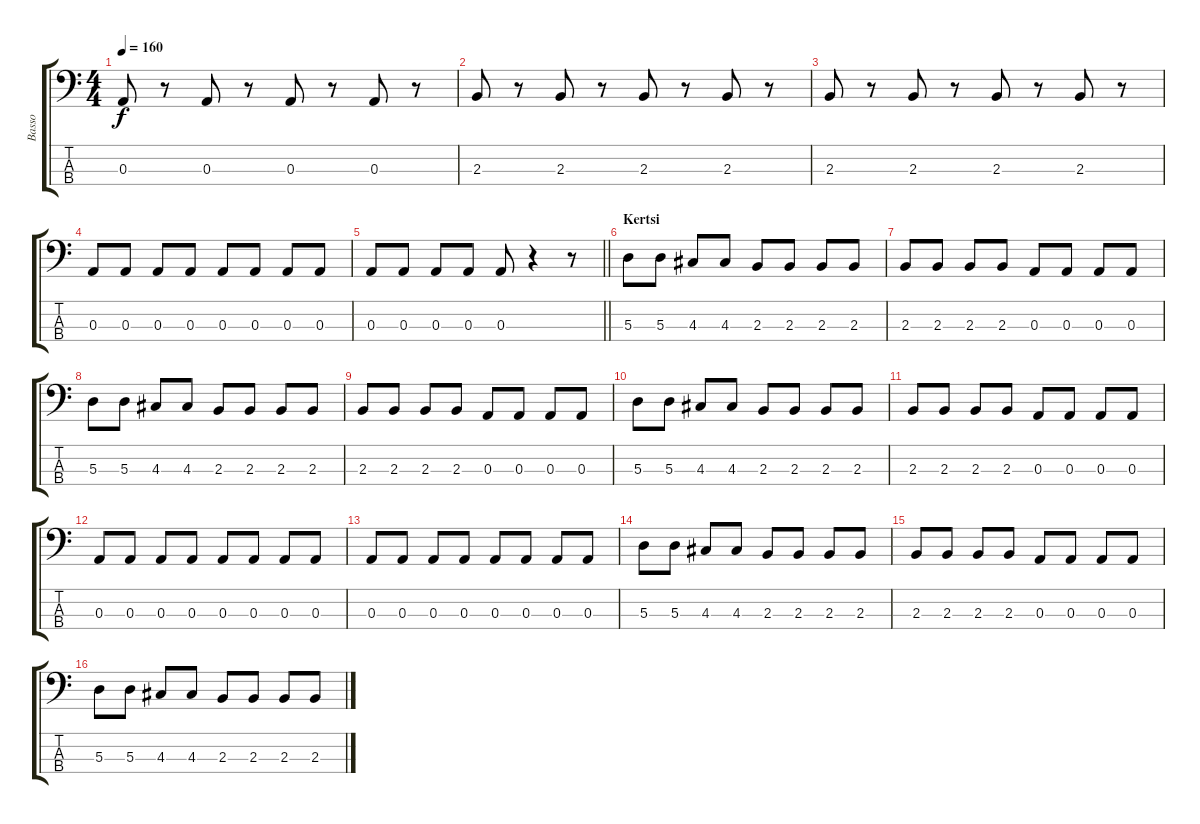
\track ("Basso" "Basso") {instrument electricbasspick}
\staff {score tabs}
\tuning (G2 D2 A1 E1) {hide}
\ts (4 4)
\tempo 160
\clef f4
\ks c
0.3.8{dy f} r.8 0.3.8 r.8 0.3.8 r.8 0.3.8 r.8 |
2.3.8 r.8 2.3.8 r.8 2.3.8 r.8 2.3.8 r.8 |
2.3.8 r.8 2.3.8 r.8 2.3.8 r.8 2.3.8 r.8 |
0.3.8 0.3.8 0.3.8 0.3.8 0.3.8 0.3.8 0.3.8 0.3.8 |
\barLineRight lightlight
0.3.8 0.3.8 0.3.8 0.3.8 0.3.8 r.4 r.8 |
\section ("" "Kertsi")
5.3.8 5.3.8 4.3.8 4.3.8 2.3.8 2.3.8 2.3.8 2.3.8 |
2.3.8 2.3.8 2.3.8 2.3.8 0.3.8 0.3.8 0.3.8 0.3.8 |
5.3.8 5.3.8 4.3.8 4.3.8 2.3.8 2.3.8 2.3.8 2.3.8 |
2.3.8 2.3.8 2.3.8 2.3.8 0.3.8 0.3.8 0.3.8 0.3.8 |
5.3.8 5.3.8 4.3.8 4.3.8 2.3.8 2.3.8 2.3.8 2.3.8 |
2.3.8 2.3.8 2.3.8 2.3.8 0.3.8 0.3.8 0.3.8 0.3.8 |
0.3.8 0.3.8 0.3.8 0.3.8 0.3.8 0.3.8 0.3.8 0.3.8 |
0.3.8 0.3.8 0.3.8 0.3.8 0.3.8 0.3.8 0.3.8 0.3.8 |
5.3.8 5.3.8 4.3.8 4.3.8 2.3.8 2.3.8 2.3.8 2.3.8 |
2.3.8 2.3.8 2.3.8 2.3.8 0.3.8 0.3.8 0.3.8 0.3.8 |
5.3.8 5.3.8 4.3.8 4.3.8 2.3.8 2.3.8 2.3.8 2.3.8
